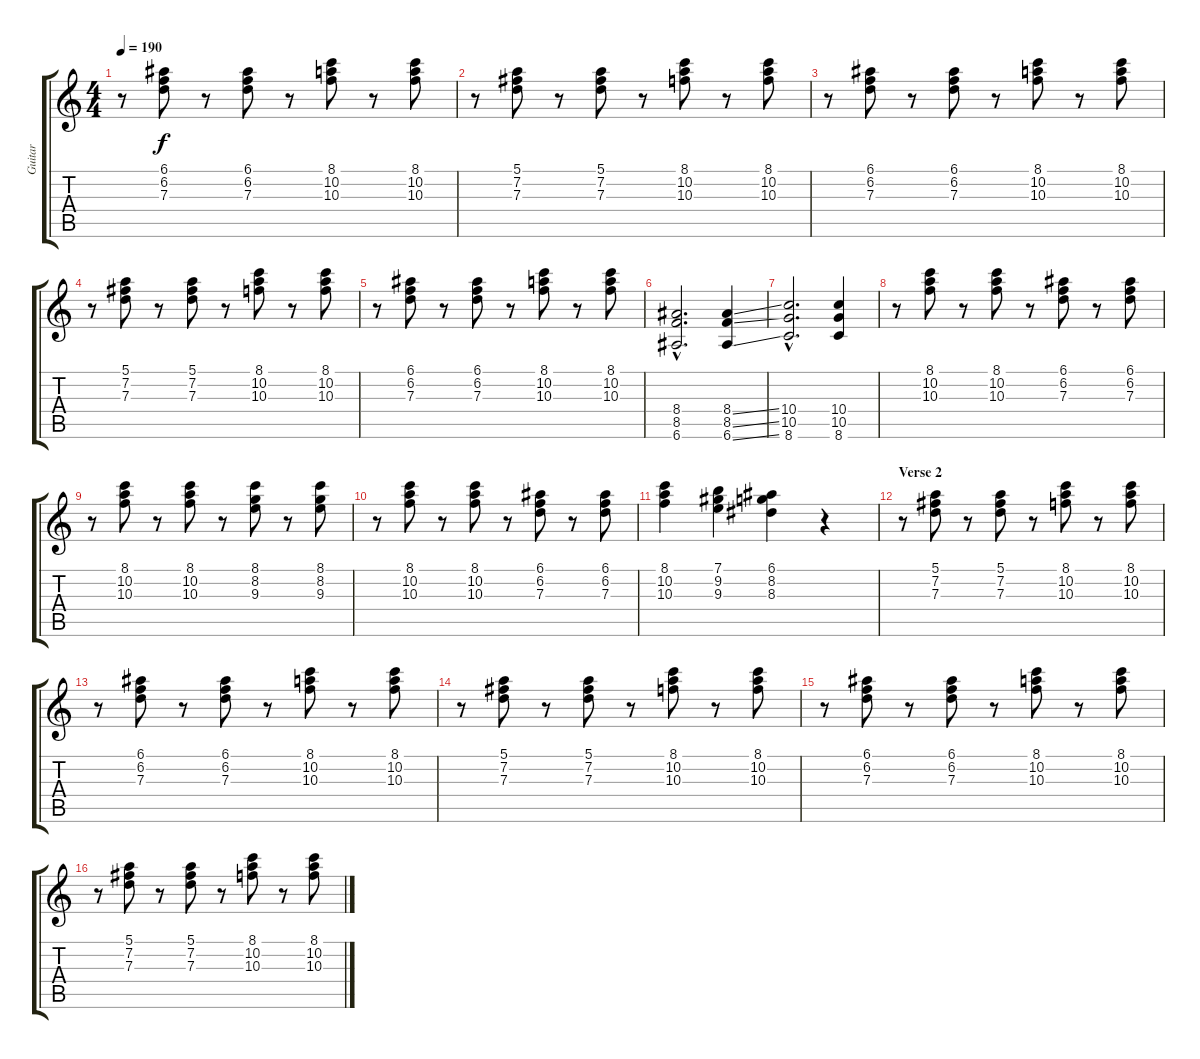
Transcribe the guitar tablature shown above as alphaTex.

\track ("Guitar" "Guitar") {instrument overdrivenguitar}
\staff {score tabs}
\tuning (E4 B3 G3 D3 A2 E2) {hide}
\ts (4 4)
\tempo 190
\clef g2
\ks c
r.8{dy f} (6.1 6.2 7.3).8 r.8 (6.1 6.2 7.3).8 r.8 (8.1 10.2 10.3).8 r.8 (8.1 10.2 10.3).8 |
r.8 (5.1 7.2 7.3).8 r.8 (5.1 7.2 7.3).8 r.8 (8.1 10.2 10.3).8 r.8 (8.1 10.2 10.3).8 |
r.8 (6.1 6.2 7.3).8 r.8 (6.1 6.2 7.3).8 r.8 (8.1 10.2 10.3).8 r.8 (8.1 10.2 10.3).8 |
r.8 (5.1 7.2 7.3).8 r.8 (5.1 7.2 7.3).8 r.8 (8.1 10.2 10.3).8 r.8 (8.1 10.2 10.3).8 |
r.8 (6.1 6.2 7.3).8 r.8 (6.1 6.2 7.3).8 r.8 (8.1 10.2 10.3).8 r.8 (8.1 10.2 10.3).8 |
(8.4{hac} 8.5{hac} 6.6{hac}).2{d} (8.4{ss} 8.5{ss} 6.6{ss}).4 |
(10.4{hac} 10.5{hac} 8.6{hac}).2{d} (10.4 10.5 8.6).4 |
r.8 (8.1 10.2 10.3).8 r.8 (8.1 10.2 10.3).8 r.8 (6.1 6.2 7.3).8 r.8 (6.1 6.2 7.3).8 |
r.8 (8.1 10.2 10.3).8 r.8 (8.1 10.2 10.3).8 r.8 (8.1 8.2 9.3).8 r.8 (8.1 8.2 9.3).8 |
r.8 (8.1 10.2 10.3).8 r.8 (8.1 10.2 10.3).8 r.8 (6.1 6.2 7.3).8 r.8 (6.1 6.2 7.3).8 |
(8.1 10.2 10.3).4 (7.1 9.2 9.3).4 (6.1 8.2 8.3).4 r.4 |
\section ("" "Verse 2")
r.8 (5.1 7.2 7.3).8 r.8 (5.1 7.2 7.3).8 r.8 (8.1 10.2 10.3).8 r.8 (8.1 10.2 10.3).8 |
r.8 (6.1 6.2 7.3).8 r.8 (6.1 6.2 7.3).8 r.8 (8.1 10.2 10.3).8 r.8 (8.1 10.2 10.3).8 |
r.8 (5.1 7.2 7.3).8 r.8 (5.1 7.2 7.3).8 r.8 (8.1 10.2 10.3).8 r.8 (8.1 10.2 10.3).8 |
r.8 (6.1 6.2 7.3).8 r.8 (6.1 6.2 7.3).8 r.8 (8.1 10.2 10.3).8 r.8 (8.1 10.2 10.3).8 |
r.8 (5.1 7.2 7.3).8 r.8 (5.1 7.2 7.3).8 r.8 (8.1 10.2 10.3).8 r.8 (8.1 10.2 10.3).8
